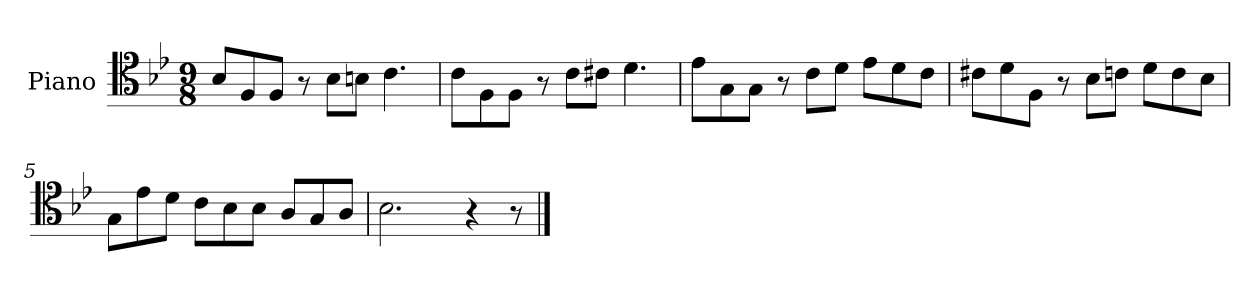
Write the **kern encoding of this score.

**kern
*part1
*staff1
*I"Piano
*I'Pno
*clefC4
*k[b-e-]
*B-:
*M9/8
=1
8B-/L
8F/
8F/J
8r
8B-\L
8Bn\J
4.c\
=2
8c\L
8F\
8F\J
8r
8c\L
8c#X\J
4.d\
=3
8e-\L
8G\
8G\J
8r
8c\L
8d\J
8e-\L
8d\
8c\J
=4
8c#X\L
8d\
8F\J
8r
8B-\L
8cn\J
8d\L
8c\
8B-\J
=5
8G\L
8e-\
8d\J
8c\L
8B-\
8B-\J
8A/L
8G/
8A/J
=6
2.B-\
4r
8r
==
*-
